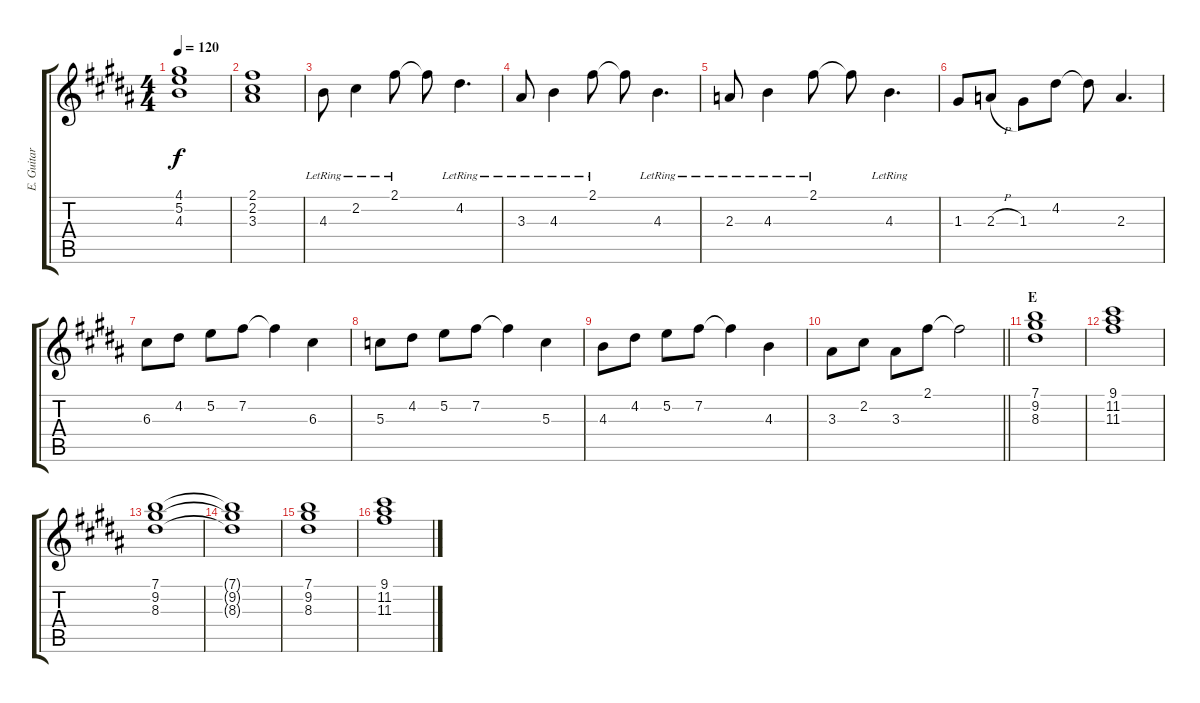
\track ("E. Guitar II" "E. Guitar ") {instrument electricguitarclean}
\staff {score tabs}
\tuning (E4 B3 G3 D3 A2 E2) {hide}
\ts (4 4)
\tempo 120
\clef g2
\ks b
(4.1 5.2 4.3).1{dy f} |
(2.1 2.2 3.3).1 |
4.3{lr}.8 2.2{lr}.4 2.1{lr}.8 2.1{t}.8 4.2{lr}.4{d} |
3.3{lr}.8 4.3{lr}.4 2.1{lr}.8 2.1{t}.8 4.3{lr}.4{d} |
2.3{lr}.8 4.3{lr}.4 2.1{lr}.8 2.1{t}.8 4.3{lr}.4{d} |
1.3.8 2.3{h}.8 1.3.8 4.2.8 4.2{t}.8 2.3.4{d} |
6.3.8 4.2.8 5.2.8 7.2.8 7.2{t}.4 6.3.4 |
5.3.8 4.2.8 5.2.8 7.2.8 7.2{t}.4 5.3.4 |
4.3.8 4.2.8 5.2.8 7.2.8 7.2{t}.4 4.3.4 |
\barLineRight lightlight
3.3.8 2.2.8 3.3.8 2.1.8 2.1{t}.2 |
\section ("" "E")
(7.1 9.2 8.3).1 |
(9.1 11.2 11.3).1 |
(7.1 9.2 8.3).1 |
(7.1{t} 9.2{t} 8.3{t}).1 |
(7.1 9.2 8.3).1 |
(9.1 11.2 11.3).1
